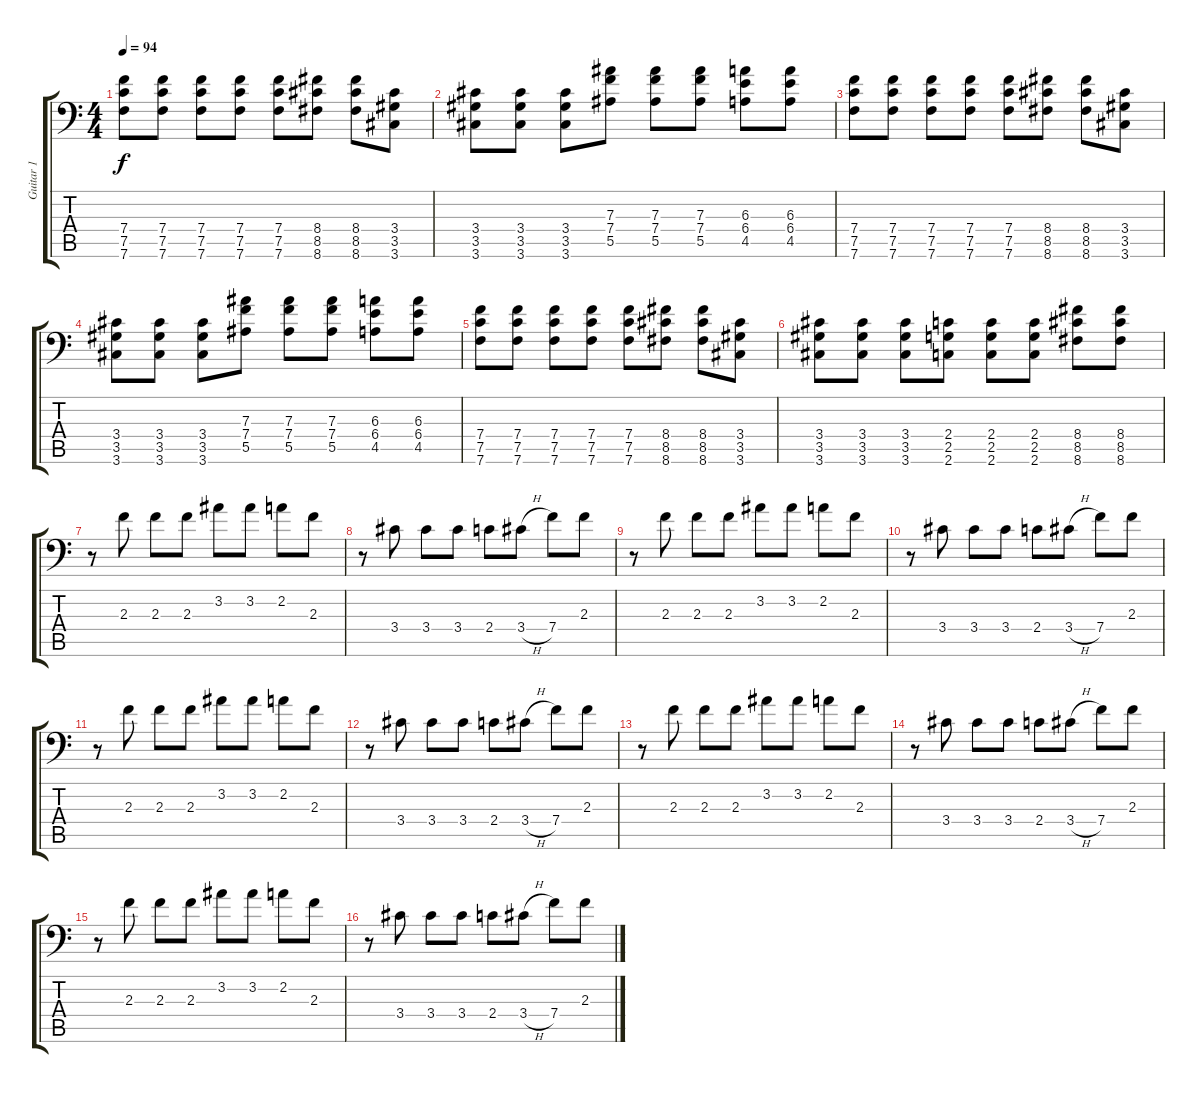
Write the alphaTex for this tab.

\track ("Guitar 1" "Guitar 1") {instrument distortionguitar}
\staff {score tabs}
\tuning (C4 G3 Eb3 Bb2 F2 Bb1) {hide}
\ts (4 4)
\tempo 94
\clef f4
\ks c
(7.4 7.5 7.6).8{dy f} (7.4 7.5 7.6).8 (7.4 7.5 7.6).8 (7.4 7.5 7.6).8 (7.4 7.5 7.6).8 (8.4 8.5 8.6).8 (8.4 8.5 8.6).8 (3.4 3.5 3.6).8 |
(3.4 3.5 3.6).8 (3.4 3.5 3.6).8 (3.4 3.5 3.6).8 (7.3 7.4 5.5).8 (7.3 7.4 5.5).8 (7.3 7.4 5.5).8 (6.3 6.4 4.5).8 (6.3 6.4 4.5).8 |
(7.4 7.5 7.6).8 (7.4 7.5 7.6).8 (7.4 7.5 7.6).8 (7.4 7.5 7.6).8 (7.4 7.5 7.6).8 (8.4 8.5 8.6).8 (8.4 8.5 8.6).8 (3.4 3.5 3.6).8 |
(3.4 3.5 3.6).8 (3.4 3.5 3.6).8 (3.4 3.5 3.6).8 (7.3 7.4 5.5).8 (7.3 7.4 5.5).8 (7.3 7.4 5.5).8 (6.3 6.4 4.5).8 (6.3 6.4 4.5).8 |
(7.4 7.5 7.6).8 (7.4 7.5 7.6).8 (7.4 7.5 7.6).8 (7.4 7.5 7.6).8 (7.4 7.5 7.6).8 (8.4 8.5 8.6).8 (8.4 8.5 8.6).8 (3.4 3.5 3.6).8 |
(3.4 3.5 3.6).8 (3.4 3.5 3.6).8 (3.4 3.5 3.6).8 (2.4 2.5 2.6).8 (2.4 2.5 2.6).8 (2.4 2.5 2.6).8 (8.4 8.5 8.6).8 (8.4 8.5 8.6).8 |
r.8 2.3.8 2.3.8 2.3.8 3.2.8 3.2.8 2.2.8 2.3.8 |
r.8 3.4.8 3.4.8 3.4.8 2.4.8 3.4{h}.8 7.4.8 2.3.8 |
r.8 2.3.8 2.3.8 2.3.8 3.2.8 3.2.8 2.2.8 2.3.8 |
r.8 3.4.8 3.4.8 3.4.8 2.4.8 3.4{h}.8 7.4.8 2.3.8 |
r.8 2.3.8 2.3.8 2.3.8 3.2.8 3.2.8 2.2.8 2.3.8 |
r.8 3.4.8 3.4.8 3.4.8 2.4.8 3.4{h}.8 7.4.8 2.3.8 |
r.8 2.3.8 2.3.8 2.3.8 3.2.8 3.2.8 2.2.8 2.3.8 |
r.8 3.4.8 3.4.8 3.4.8 2.4.8 3.4{h}.8 7.4.8 2.3.8 |
r.8 2.3.8 2.3.8 2.3.8 3.2.8 3.2.8 2.2.8 2.3.8 |
r.8 3.4.8 3.4.8 3.4.8 2.4.8 3.4{h}.8 7.4.8 2.3.8
